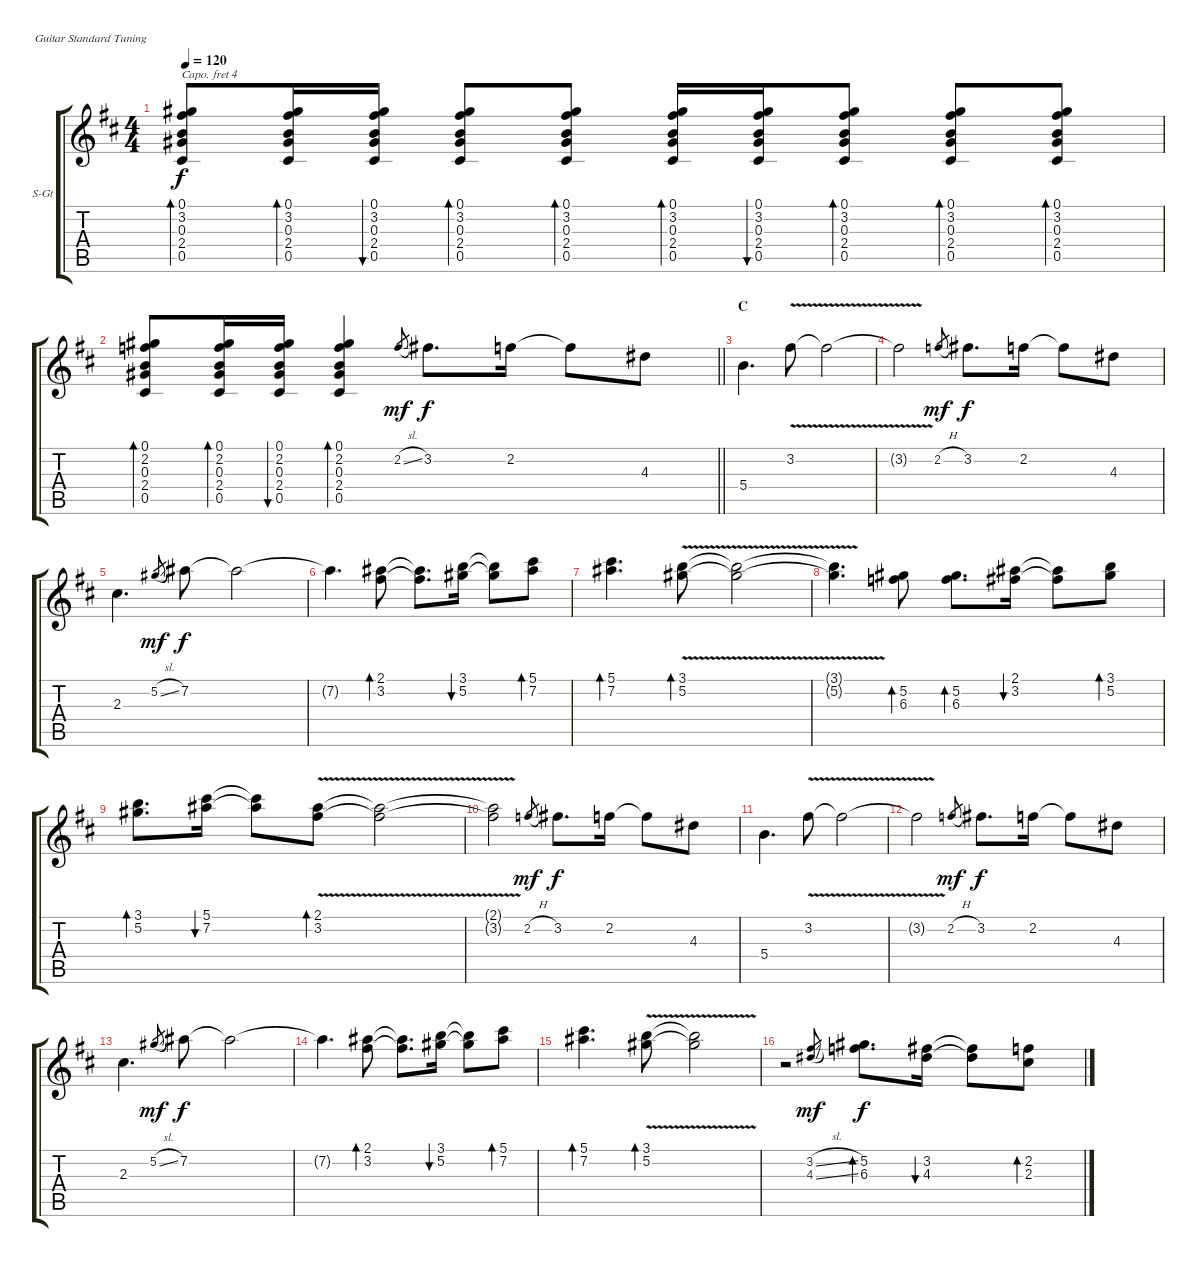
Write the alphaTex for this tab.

\bracketExtendMode groupsimilarinstruments
\firstSystemTrackNameOrientation horizontal
\otherSystemsTrackNameOrientation horizontal
\track ("爽哥" "S-Gt") {instrument acousticguitarsteel}
\staff {score tabs}
\capo 4
\tuning (E4 B3 G3 D3 A2 E2)
\ts (4 4)
\tempo 120
\clef g2
\ks d
(0.1 3.2 0.3 2.4 0.5).8{bd 30 dy f} (0.1 3.2 0.3 2.4 0.5).16{bd 30} (0.1 3.2 0.3 2.4 0.5).16{bu 30} (0.1 3.2 0.3 2.4 0.5).8{bd 30} (0.1 3.2 0.3 2.4 0.5).8{bd 30} (0.1 3.2 0.3 2.4 0.5).16{bd 30} (0.1 3.2 0.3 2.4 0.5).16{bu 30} (0.1 3.2 0.3 2.4 0.5).8{bd 30} (0.1 3.2 0.3 2.4 0.5).8{bd 30} (0.1 3.2 0.3 2.4 0.5).8{bd 30} |
\barLineRight lightlight
(0.1 2.2 0.3 2.4 0.5).8{bd 30} (0.1 2.2 0.3 2.4 0.5).16{bd 30} (0.1 2.2 0.3 2.4 0.5).16{bu 30} (0.1 2.2 0.3 2.4 0.5).4{bd 30} 2.2{sl}.8{gr dy mf} 3.2.8{d dy f} 2.2.16 2.2{t}.8 4.3.8 |
\section ("" "C")
5.4.4{d} 3.2{v}.8 3.2{v t}.2 |
3.2{v t}.2 2.2{h}.8{gr dy mf} 3.2.8{d dy f} 2.2.16 2.2{t}.8 4.3.8 |
2.3.4{d} 5.2{sl}.8{gr dy mf} 7.2.8{dy f} 7.2{t}.2 |
7.2{t}.4{d} (2.1 3.2).8{bd 30} (2.1{t} 3.2{t}).8{d} (3.1 5.2).16{bu 30} (3.1{t} 5.2{t}).8 (5.1 7.2).8{bd 30} |
(5.1 7.2).4{d bd 30} (3.1{v} 5.2{v}).8{bd 30} (3.1{v t} 5.2{v t}).2 |
(3.1{v t} 5.2{v t}).4{d} (5.2 6.3).8{bd 30} (5.2 6.3).8{d bd 30} (2.1 3.2).16{bu 30} (2.1{t} 3.2{t}).8 (3.1 5.2).8{bd 30} |
(3.1 5.2).8{d bd 30} (5.1 7.2).16{bu 30} (5.1{t} 7.2{t}).8 (2.1{v} 3.2{v}).8{bd 30} (2.1{v t} 3.2{v t}).2 |
(2.1{v t} 3.2{v t}).2 2.2{h}.8{gr dy mf} 3.2.8{d dy f} 2.2.16 2.2{t}.8 4.3.8 |
5.4.4{d} 3.2{v}.8 3.2{v t}.2 |
3.2{v t}.2 2.2{h}.8{gr dy mf} 3.2.8{d dy f} 2.2.16 2.2{t}.8 4.3.8 |
2.3.4{d} 5.2{sl}.8{gr dy mf} 7.2.8{dy f} 7.2{t}.2 |
7.2{t}.4{d} (2.1 3.2).8{bd 30} (2.1{t} 3.2{t}).8{d} (3.1 5.2).16{bu 30} (3.1{t} 5.2{t}).8 (5.1 7.2).8{bd 30} |
(5.1 7.2).4{d bd 30} (3.1{v} 5.2{v}).8{bd 30} (3.1{v t} 5.2{v t}).2 |
r.2 (3.2{sl} 4.3{sl}).8{gr dy mf} (5.2 6.3).8{d bd 30 dy f} (3.2 4.3).16{bu 30} (3.2{t} 4.3{t}).8 (2.2 2.3).8{bd 30}
